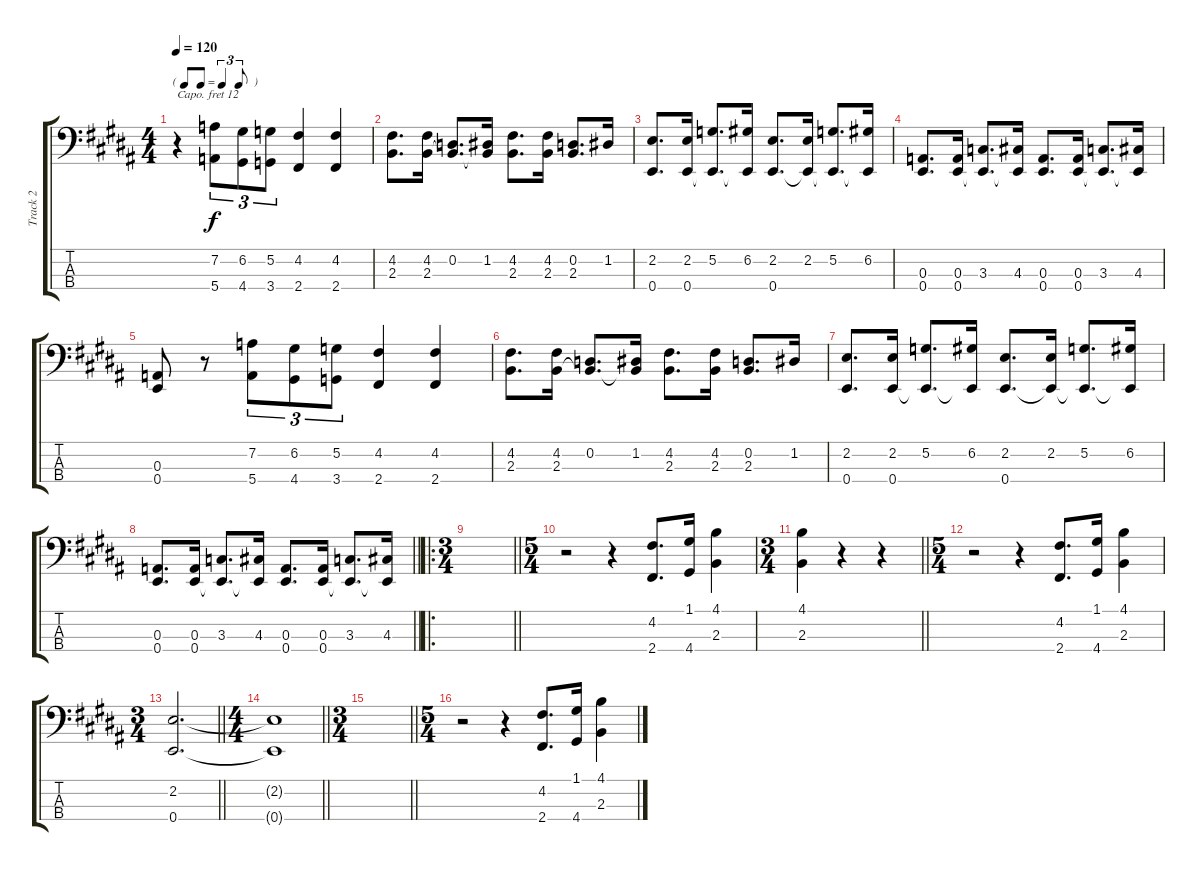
\track ("Track 2" "Track 2") {instrument acousticgrandpiano}
\staff {score tabs}
\capo 12
\tuning (G2 D2 A1 E1) {hide}
\ts (4 4)
\tf triplet8th
\tempo 120
\clef f4
\ks b
r.4{dy f} (7.2 5.4).8{tu (3 2)} (6.2 4.4).8{tu (3 2)} (5.2 3.4).8{tu (3 2)} (4.2 2.4).4 (4.2 2.4).4 |
(4.2 2.3).8{d} (4.2 2.3).16 (0.2 2.3{t}).8{d} (1.2 2.3{t}).16 (4.2 2.3).8{d} (4.2 2.3).16 (0.2 2.3).8{d} 1.2.16 |
(2.2 0.4).8{d} (2.2 0.4).16 (5.2 0.4{t}).8{d} (6.2 0.4{t}).16 (2.2 0.4).8{d} (2.2 0.4{t}).16 (5.2 0.4{t}).8{d} (6.2 0.4{t}).16 |
(0.3 0.4).8{d} (0.3 0.4).16 (3.3 0.4{t}).8{d} (4.3 0.4{t}).16 (0.3 0.4).8{d} (0.3 0.4).16 (3.3 0.4{t}).8{d} (4.3 0.4{t}).16 |
(0.3 0.4).8 r.8 (7.2 5.4).8{tu (3 2)} (6.2 4.4).8{tu (3 2)} (5.2 3.4).8{tu (3 2)} (4.2 2.4).4 (4.2 2.4).4 |
(4.2 2.3).8{d} (4.2 2.3).16 (0.2 2.3{t}).8{d} (1.2 2.3{t}).16 (4.2 2.3).8{d} (4.2 2.3).16 (0.2 2.3).8{d} 1.2.16 |
(2.2 0.4).8{d} (2.2 0.4).16 (5.2 0.4{t}).8{d} (6.2 0.4{t}).16 (2.2 0.4).8{d} (2.2 0.4{t}).16 (5.2 0.4{t}).8{d} (6.2 0.4{t}).16 |
\barLineRight lightlight
(0.3 0.4).8{d} (0.3 0.4).16 (3.3 0.4{t}).8{d} (4.3 0.4{t}).16 (0.3 0.4).8{d} (0.3 0.4).16 (3.3 0.4{t}).8{d} (4.3 0.4{t}).16 |
\ro
\ts (3 4)
\barLineRight lightlight
|
\ts (5 4)
r.2 r.4 (4.2 2.4).8{d} (1.1 4.4).16 (4.1 2.3).4 |
\ts (3 4)
\barLineRight lightlight
(4.1 2.3).4 r.4 r.4 |
\ts (5 4)
r.2 r.4 (4.2 2.4).8{d} (1.1 4.4).16 (4.1 2.3).4 |
\ts (3 4)
\barLineRight lightlight
(2.2 0.4).2{d} |
\ts (4 4)
\barLineRight lightlight
(2.2{t} 0.4{t}).1 |
\ts (3 4)
\barLineRight lightlight
|
\ts (5 4)
r.2 r.4 (4.2 2.4).8{d} (1.1 4.4).16 (4.1 2.3).4
